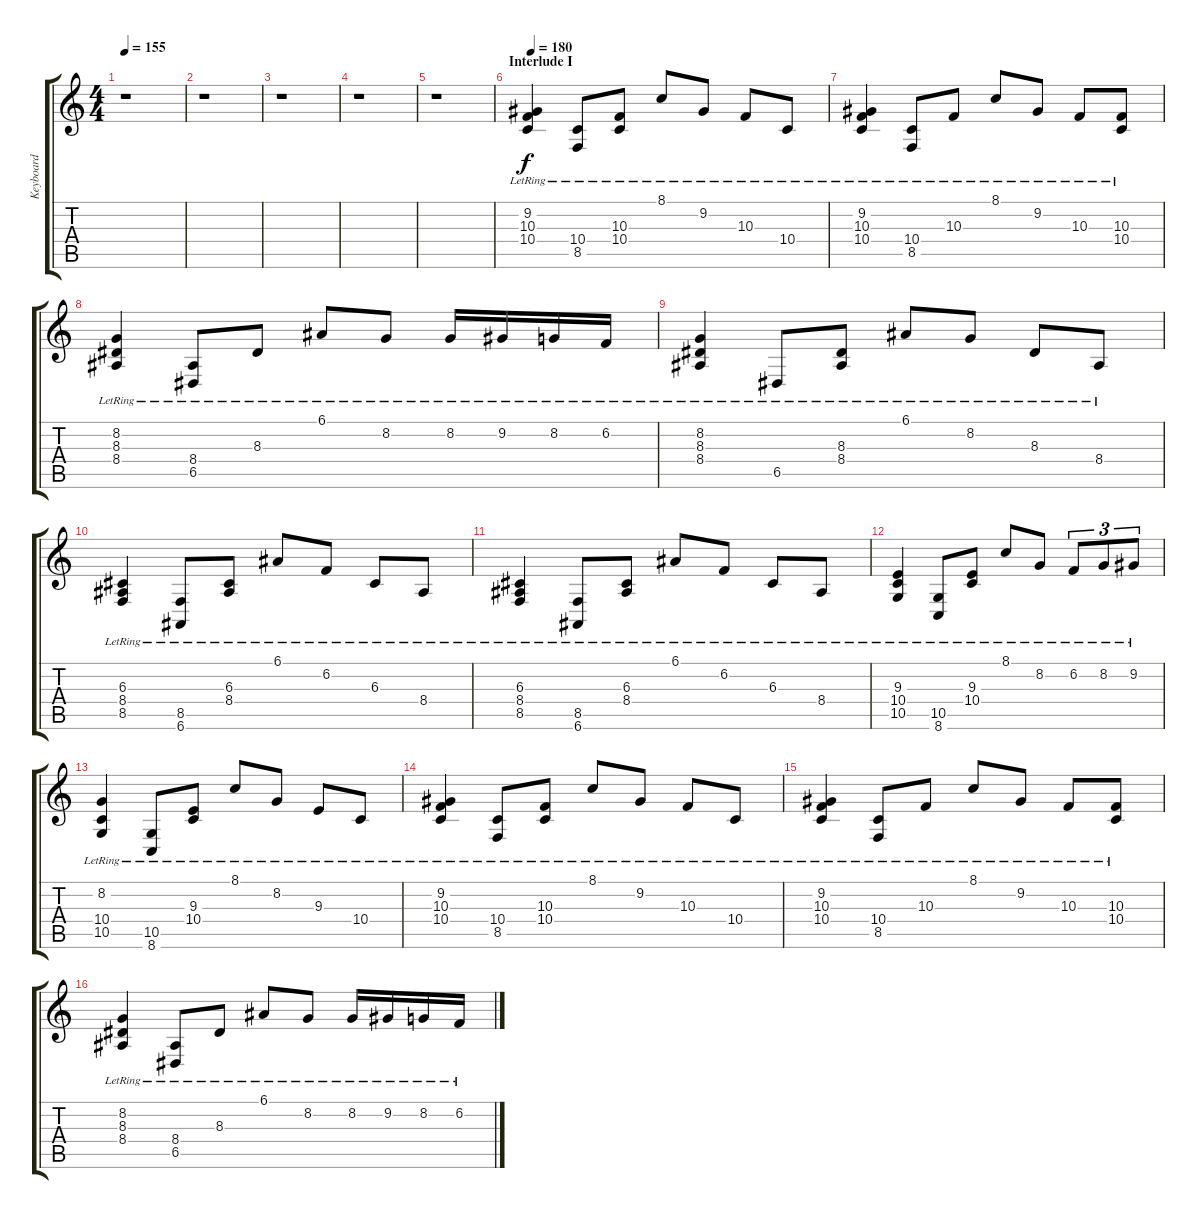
\track ("Keyboard" "Keyboard") {instrument acousticgrandpiano}
\staff {score tabs}
\tuning (E4 B3 G3 D3 A2 E2) {hide}
\ts (4 4)
\tempo 155
\clef g2
\ks c
r.1{dy f} |
r.1 |
r.1 |
r.1 |
r.1 |
\section ("" "Interlude I")
\tempo 180
(9.2{lr} 10.3{lr} 10.4{lr}).4 (10.4{lr} 8.5{lr}).8 (10.3{lr} 10.4{lr}).8 8.1{lr}.8 9.2{lr}.8 10.3{lr}.8 10.4{lr}.8 |
(9.2{lr} 10.3{lr} 10.4{lr}).4 (10.4{lr} 8.5{lr}).8 10.3{lr}.8 8.1{lr}.8 9.2{lr}.8 10.3{lr}.8 (10.3{lr} 10.4{lr}).8 |
(8.2{lr} 8.3{lr} 8.4{lr}).4 (8.4{lr} 6.5{lr}).8 8.3{lr}.8 6.1{lr}.8 8.2{lr}.8 8.2{lr}.16 9.2{lr}.16 8.2{lr}.16 6.2{lr}.16 |
(8.2{lr} 8.3{lr} 8.4{lr}).4 6.5{lr}.8 (8.3{lr} 8.4{lr}).8 6.1{lr}.8 8.2{lr}.8 8.3{lr}.8 8.4{lr}.8 |
(6.3{lr} 8.4{lr} 8.5{lr}).4 (8.5{lr} 6.6{lr}).8 (6.3{lr} 8.4{lr}).8 6.1{lr}.8 6.2{lr}.8 6.3{lr}.8 8.4{lr}.8 |
(6.3{lr} 8.4{lr} 8.5{lr}).4 (8.5{lr} 6.6{lr}).8 (6.3{lr} 8.4{lr}).8 6.1{lr}.8 6.2{lr}.8 6.3{lr}.8 8.4{lr}.8 |
(9.3{lr} 10.4{lr} 10.5{lr}).4 (10.5{lr} 8.6{lr}).8 (9.3{lr} 10.4{lr}).8 8.1{lr}.8 8.2{lr}.8 6.2{lr}.8{tu (3 2)} 8.2{lr}.8{tu (3 2)} 9.2{lr}.8{tu (3 2)} |
(8.2{lr} 10.4{lr} 10.5{lr}).4 (10.5{lr} 8.6{lr}).8 (9.3{lr} 10.4{lr}).8 8.1{lr}.8 8.2{lr}.8 9.3{lr}.8 10.4{lr}.8 |
(9.2{lr} 10.3{lr} 10.4{lr}).4 (10.4{lr} 8.5{lr}).8 (10.3{lr} 10.4{lr}).8 8.1{lr}.8 9.2{lr}.8 10.3{lr}.8 10.4{lr}.8 |
(9.2{lr} 10.3{lr} 10.4{lr}).4 (10.4{lr} 8.5{lr}).8 10.3{lr}.8 8.1{lr}.8 9.2{lr}.8 10.3{lr}.8 (10.3{lr} 10.4{lr}).8 |
(8.2{lr} 8.3{lr} 8.4{lr}).4 (8.4{lr} 6.5{lr}).8 8.3{lr}.8 6.1{lr}.8 8.2{lr}.8 8.2{lr}.16 9.2{lr}.16 8.2{lr}.16 6.2{lr}.16
